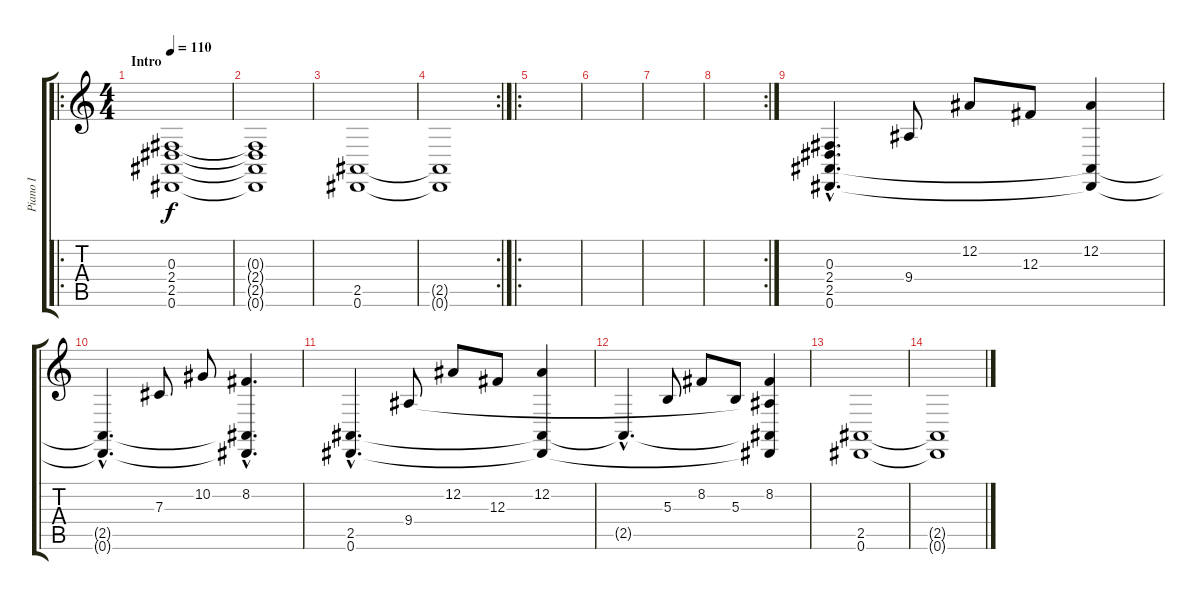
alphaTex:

\track ("Piano I" "Piano I") {instrument acousticgrandpiano}
\staff {score tabs}
\tuning (Eb4 Bb3 Gb3 Db3 Ab2 Eb2) {hide}
\ro
\ts (4 4)
\section ("" "Intro")
\tempo 110
\clef g2
\ks c
(0.3 2.4 2.5 0.6).1{dy f instrument acousticgrandpiano} |
(0.3{t} 2.4{t} 2.5{t} 0.6{t}).1 |
(2.5 0.6).1 |
\rc 2
(2.5{t} 0.6{t}).1 |
\ro
|
|
|
\rc 2
|
(0.3{hac} 2.4{hac} 2.5{hac} 0.6{hac}).4{d} 9.4.8 12.2.8 12.3.8 (12.2 2.5{t} 0.6{t}).4 |
(2.5{hac t} 0.6{hac t}).4{d} 7.3.8 10.2.8 (8.2{hac} 2.5{hac t} 0.6{hac t}).4{d} |
(2.5{hac} 0.6{hac}).4{d} 9.4.8 12.2.8 12.3.8 (12.2 2.5{t} 0.6{t}).4 |
2.5{hac t}.4{d} 5.3.8 8.2.8 5.3.8 (8.2 9.4{t} 2.5{t} 0.6{t}).4 |
(2.5 0.6).1 |
(2.5{t} 0.6{t}).1
